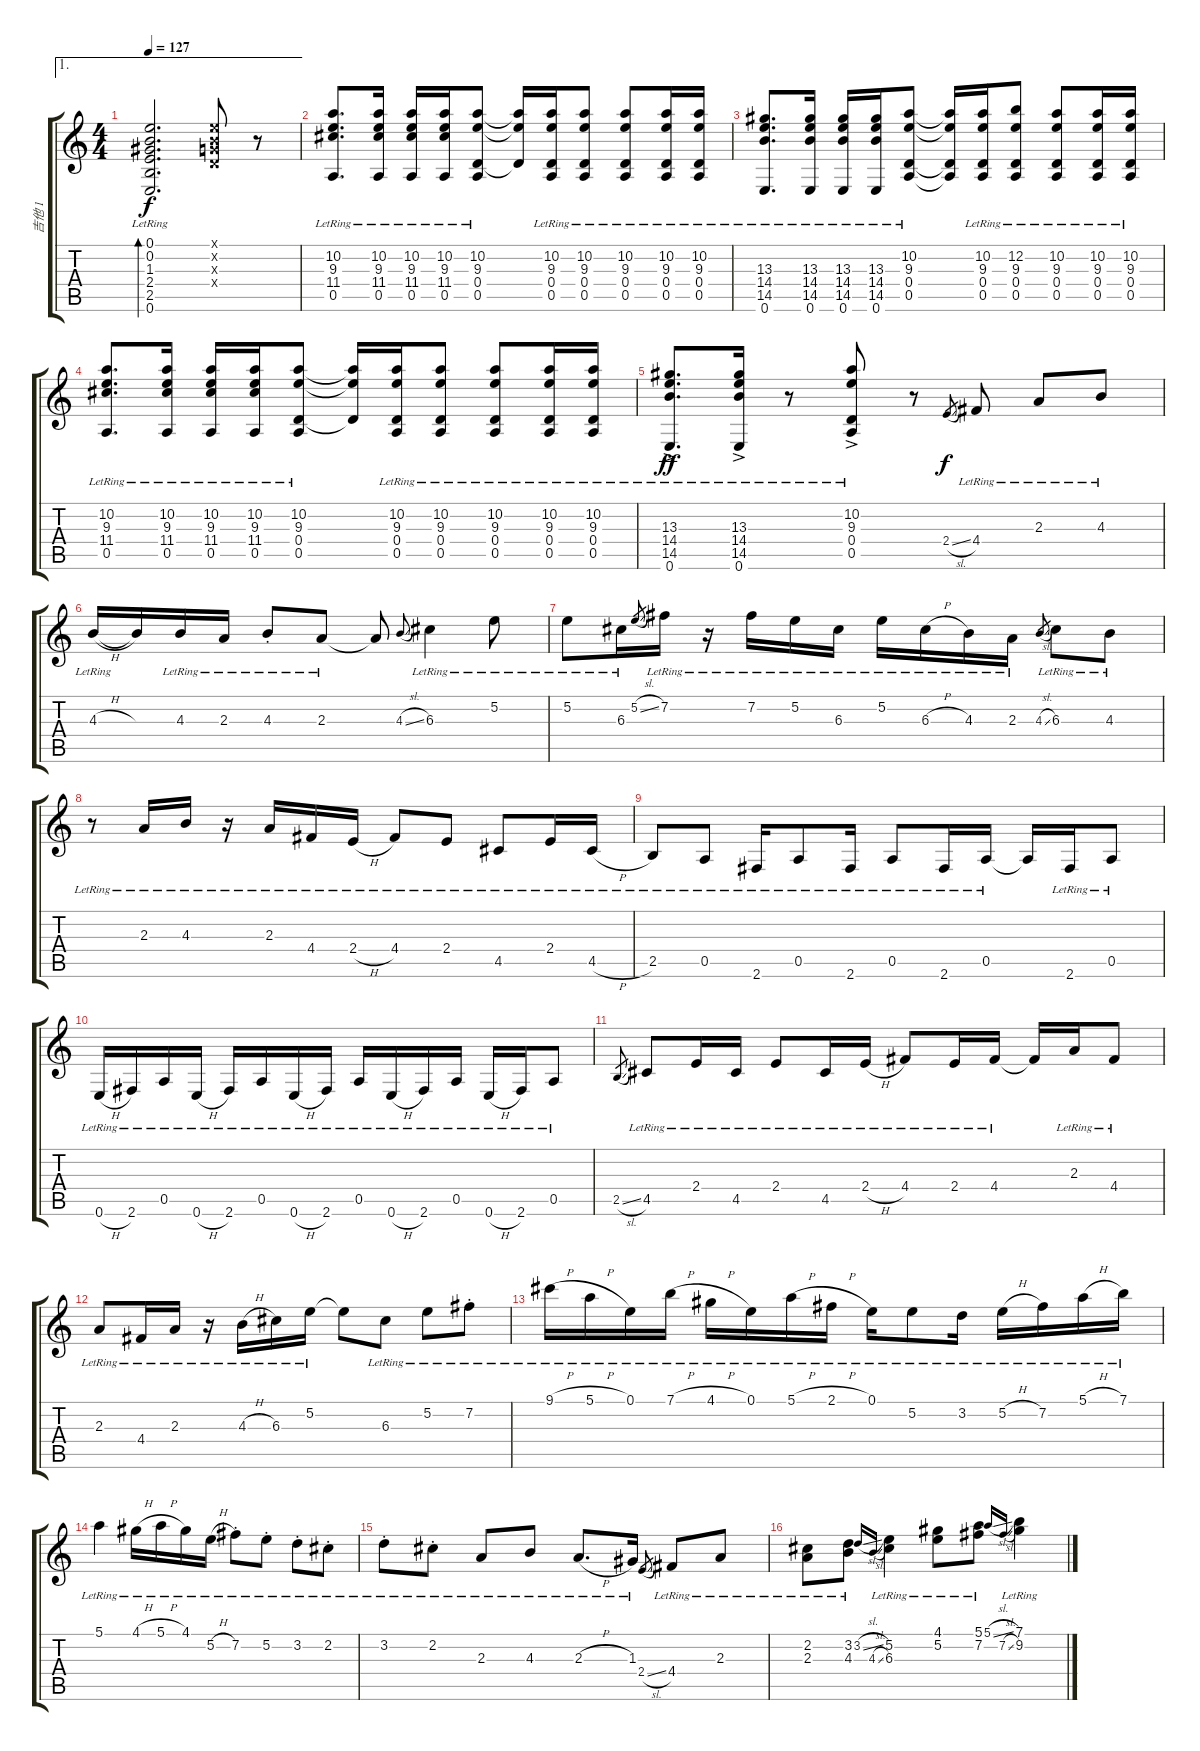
\track ("吉他 1" "吉他 1") {instrument acousticguitarsteel}
\staff {score tabs}
\tuning (E4 B3 G3 D3 A2 E2) {hide}
\ae 1
\ts (4 4)
\tempo 127
\clef g2
\ks c
(0.1{lr} 0.2{lr} 1.3{lr} 2.4{lr} 2.5{lr} 0.6{lr}).2{d bd 30 dy f} (0.1{x} 0.2{x} 0.3{x} 0.4{x}).8 r.8 |
(10.2{lr} 9.3{lr} 11.4{lr} 0.5{lr}).8{d} (10.2{lr} 9.3{lr} 11.4{lr} 0.5{lr}).16 (10.2{lr} 9.3{lr} 11.4{lr} 0.5{lr}).16 (10.2{lr} 9.3{lr} 11.4{lr} 0.5{lr}).16 (10.2{lr} 9.3{lr} 0.4{lr} 0.5{lr}).8 (10.2{t} 9.3{t} 0.4{t}).16 (10.2{lr} 9.3{lr} 0.4{lr} 0.5{lr}).16 (10.2{lr} 9.3{lr} 0.4{lr} 0.5{lr}).8 (10.2{lr} 9.3{lr} 0.4{lr} 0.5{lr}).8 (10.2{lr} 9.3{lr} 0.4{lr} 0.5{lr}).16 (10.2{lr} 9.3{lr} 0.4{lr} 0.5{lr}).16 |
(13.3{lr} 14.4{lr} 14.5{lr} 0.6{lr}).8{d} (13.3{lr} 14.4{lr} 14.5{lr} 0.6{lr}).16 (13.3{lr} 14.4{lr} 14.5{lr} 0.6{lr}).16 (13.3{lr} 14.4{lr} 14.5{lr} 0.6{lr}).16 (10.2{lr} 9.3{lr} 0.4{lr} 0.5{lr}).8 (10.2{t} 9.3{t} 0.4{t} 0.5{t}).16 (10.2{lr} 9.3{lr} 0.4{lr} 0.5{lr}).16 (12.2{lr} 9.3{lr} 0.4{lr} 0.5{lr}).8 (10.2{lr} 9.3{lr} 0.4{lr} 0.5{lr}).8 (10.2{lr} 9.3{lr} 0.4{lr} 0.5{lr}).16 (10.2{lr} 9.3{lr} 0.4{lr} 0.5{lr}).16 |
(10.2{lr} 9.3{lr} 11.4{lr} 0.5{lr}).8{d} (10.2{lr} 9.3{lr} 11.4{lr} 0.5{lr}).16 (10.2{lr} 9.3{lr} 11.4{lr} 0.5{lr}).16 (10.2{lr} 9.3{lr} 11.4{lr} 0.5{lr}).16 (10.2{lr} 9.3{lr} 0.4{lr} 0.5{lr}).8 (10.2{t} 9.3{t} 0.4{t}).16 (10.2{lr} 9.3{lr} 0.4{lr} 0.5{lr}).16 (10.2{lr} 9.3{lr} 0.4{lr} 0.5{lr}).8 (10.2{lr} 9.3{lr} 0.4{lr} 0.5{lr}).8 (10.2{lr} 9.3{lr} 0.4{lr} 0.5{lr}).16 (10.2{lr} 9.3{lr} 0.4{lr} 0.5{lr}).16 |
(13.3{ac lr} 14.4{lr} 14.5{lr} 0.6{lr}).8{d dy ff} (13.3{ac lr} 14.4{lr} 14.5{lr} 0.6{lr}).16 r.8 (10.2{lr} 9.3{ac lr} 0.4{lr} 0.5{lr}).8 r.8 2.4{sl}.8{gr dy f} 4.4{lr}.8 2.3{lr}.8 4.3{lr}.8 |
4.3{h lr}.16 4.3{t}.16 4.3{lr}.16 2.3{lr}.16 4.3{st lr}.8 2.3{lr}.8 2.3{t}.8 4.3{sl}.8{gr onbeat} 6.3{lr}.4 5.2{lr}.8 |
5.2{lr}.8 6.3{lr}.16 5.2{sl}.8{gr} 7.2{lr}.16 r.16 7.2{lr}.16 5.2{lr}.16 6.3{lr}.16 5.2{lr}.16 6.3{h lr}.16 4.3{lr}.16 2.3{lr}.16 4.3{sl}.8{gr} 6.3{lr}.8 4.3{lr}.8 |
r.8 2.3{lr}.16 4.3{lr}.16 r.16 2.3{lr}.16 4.4{lr}.16 2.4{h lr}.16 4.4{lr}.8 2.4{lr}.8 4.5{lr}.8 2.4{lr}.16 4.5{h lr}.16 |
2.5{lr}.8 0.5{lr}.8 2.6{lr}.16 0.5{lr}.8 2.6{lr}.16 0.5{lr}.8 2.6{lr}.16 0.5{lr}.16 0.5{t}.16 2.6{lr}.16 0.5{lr}.8 |
0.6{h lr}.16 2.6{lr}.16 0.5{lr}.16 0.6{h lr}.16 2.6{lr}.16 0.5{lr}.16 0.6{h lr}.16 2.6{lr}.16 0.5{lr}.16 0.6{h lr}.16 2.6{lr}.16 0.5{lr}.16 0.6{h lr}.16 2.6{lr}.16 0.5{lr}.8 |
2.5{sl}.8{gr} 4.5{lr}.8 2.4{lr}.16 4.5{lr}.16 2.4{lr}.8 4.5{lr}.16 2.4{h lr}.16 4.4{lr}.8 2.4{lr}.16 4.4{lr}.16 4.4{t}.16 2.3{lr}.16 4.4{lr}.8 |
2.3{lr}.8 4.4{lr}.16 2.3{lr}.16 r.16 4.3{h lr}.16 6.3{lr}.16 5.2{lr}.16 5.2{t}.8 6.3{lr}.8 5.2{lr}.8 7.2{st lr}.8 |
9.1{h lr}.16 5.1{h lr}.16 0.1{lr}.16 7.1{h lr}.16 4.1{h lr}.16 0.1{lr}.16 5.1{h lr}.16 2.1{h lr}.16 0.1{lr}.16 5.2{lr}.8 3.2{lr}.16 5.2{h lr}.16 7.2{lr}.16 5.1{h lr}.16 7.1{lr}.16 |
5.1{lr}.4 4.1{h lr}.16 5.1{h lr}.16 4.1{lr}.16 5.2{h lr}.16 7.2{st lr}.8 5.2{st lr}.8 3.2{st lr}.8 2.2{st lr}.8 |
3.2{st lr}.8 2.2{st lr}.8 2.3{lr}.8 4.3{lr}.8 2.3{h lr}.8{d} 1.3{lr}.16 2.4{sl}.8{gr} 4.4{lr}.8 2.3{lr}.8 |
(2.2{lr} 2.3{lr}).8 (3.2{lr} 4.3{lr}).8 3.2{sl}.16{gr onbeat} 4.3{sl}.16{gr onbeat} (5.2{lr} 6.3{lr}).4 (4.1{lr} 5.2{lr}).8 (5.1{lr} 7.2{lr}).8 5.1{sl}.16{gr onbeat} 7.2{sl}.16{gr onbeat} (7.1{lr} 9.2{lr}).4
